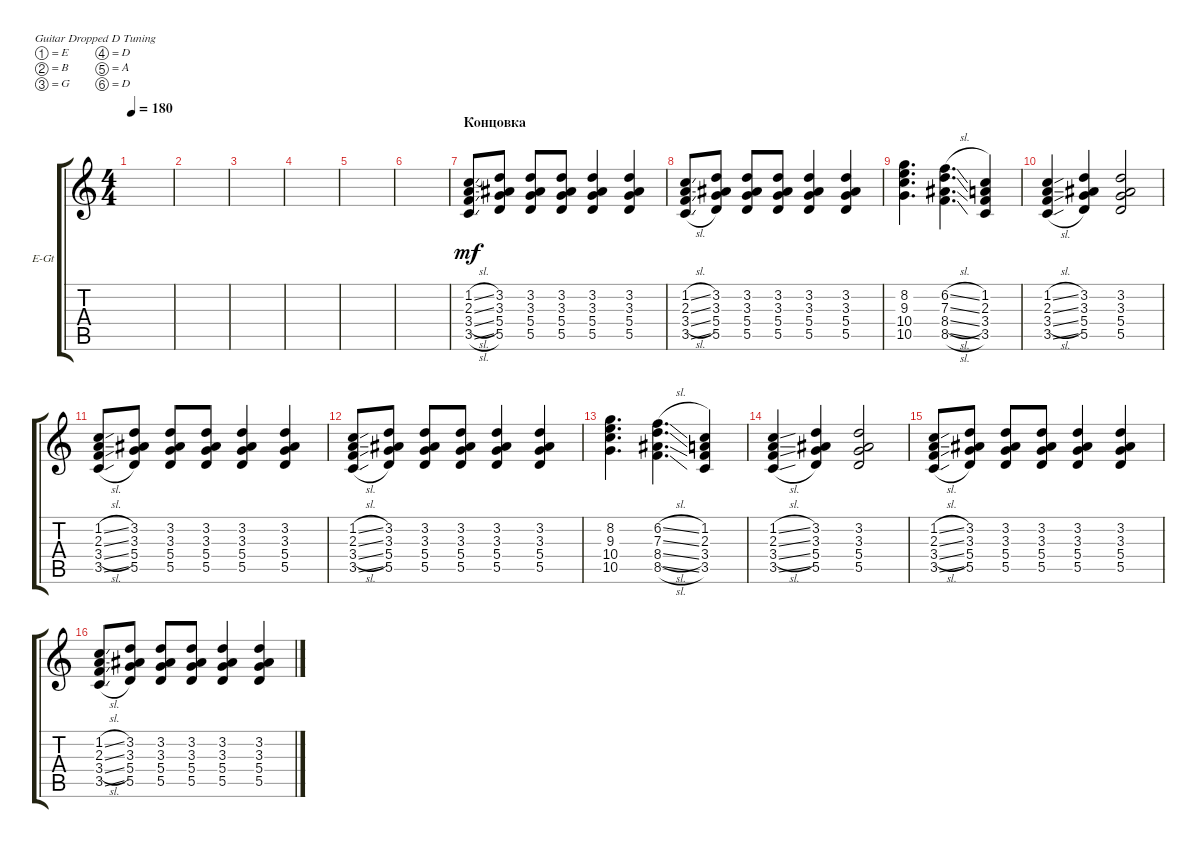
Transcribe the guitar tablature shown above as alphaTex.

\defaultSystemsLayout 4
\bracketExtendMode groupsimilarinstruments
\firstSystemTrackNameOrientation horizontal
\otherSystemsTrackNameOrientation horizontal
\track ("Левин" "E-Gt") {instrument distortionguitar}
\staff {score tabs}
\tuning (E4 B3 G3 D3 A2 D2)
\ts (4 4)
\tempo 180
\clef g2
\ks c
|
|
|
|
|
|
\section ("" "Концовка")
(2.3{sl} 3.4{sl} 3.5{sl} 1.2{sl}).8{dy mf} (5.5 5.4 3.3 3.2).8 (5.5 5.4 3.3 3.2).8 (5.5 5.4 3.3 3.2).8 (5.5 5.4 3.3 3.2).4 (5.5 5.4 3.3 3.2).4 |
(1.2{sl} 2.3{sl} 3.4{sl} 3.5{sl}).8 (5.5 5.4 3.3 3.2).8 (5.5 5.4 3.3 3.2).8 (5.5 5.4 3.3 3.2).8 (5.5 5.4 3.3 3.2).4 (5.5 5.4 3.3 3.2).4 |
(10.4 9.3 8.2 10.5).4{d} (8.5{sl} 8.4{sl} 7.3{sl} 6.2{sl}).4{d} (1.2 2.3 3.4 3.5).4 |
(1.2{sl} 2.3{sl} 3.4{sl} 3.5{sl}).4 (5.5 5.4 3.3 3.2).4 (5.5 5.4 3.3 3.2).2 |
(1.2{sl} 2.3{sl} 3.4{sl} 3.5{sl}).8 (5.5 5.4 3.3 3.2).8 (5.5 5.4 3.3 3.2).8 (5.5 5.4 3.3 3.2).8 (5.5 5.4 3.3 3.2).4 (5.5 5.4 3.3 3.2).4 |
(1.2{sl} 2.3{sl} 3.4{sl} 3.5{sl}).8 (5.5 5.4 3.3 3.2).8 (5.5 5.4 3.3 3.2).8 (5.5 5.4 3.3 3.2).8 (5.5 5.4 3.3 3.2).4 (5.5 5.4 3.3 3.2).4 |
(10.4 9.3 8.2 10.5).4{d} (8.5{sl} 8.4{sl} 7.3{sl} 6.2{sl}).4{d} (1.2 2.3 3.4 3.5).4 |
(1.2{sl} 2.3{sl} 3.4{sl} 3.5{sl}).4 (5.5 5.4 3.3 3.2).4 (5.5 5.4 3.3 3.2).2 |
(1.2{sl} 2.3{sl} 3.4{sl} 3.5{sl}).8 (5.5 5.4 3.3 3.2).8 (5.5 5.4 3.3 3.2).8 (5.5 5.4 3.3 3.2).8 (5.5 5.4 3.3 3.2).4 (5.5 5.4 3.3 3.2).4 |
(1.2{sl} 2.3{sl} 3.4{sl} 3.5{sl}).8 (5.5 5.4 3.3 3.2).8 (5.5 5.4 3.3 3.2).8 (5.5 5.4 3.3 3.2).8 (5.5 5.4 3.3 3.2).4 (5.5 5.4 3.3 3.2).4
